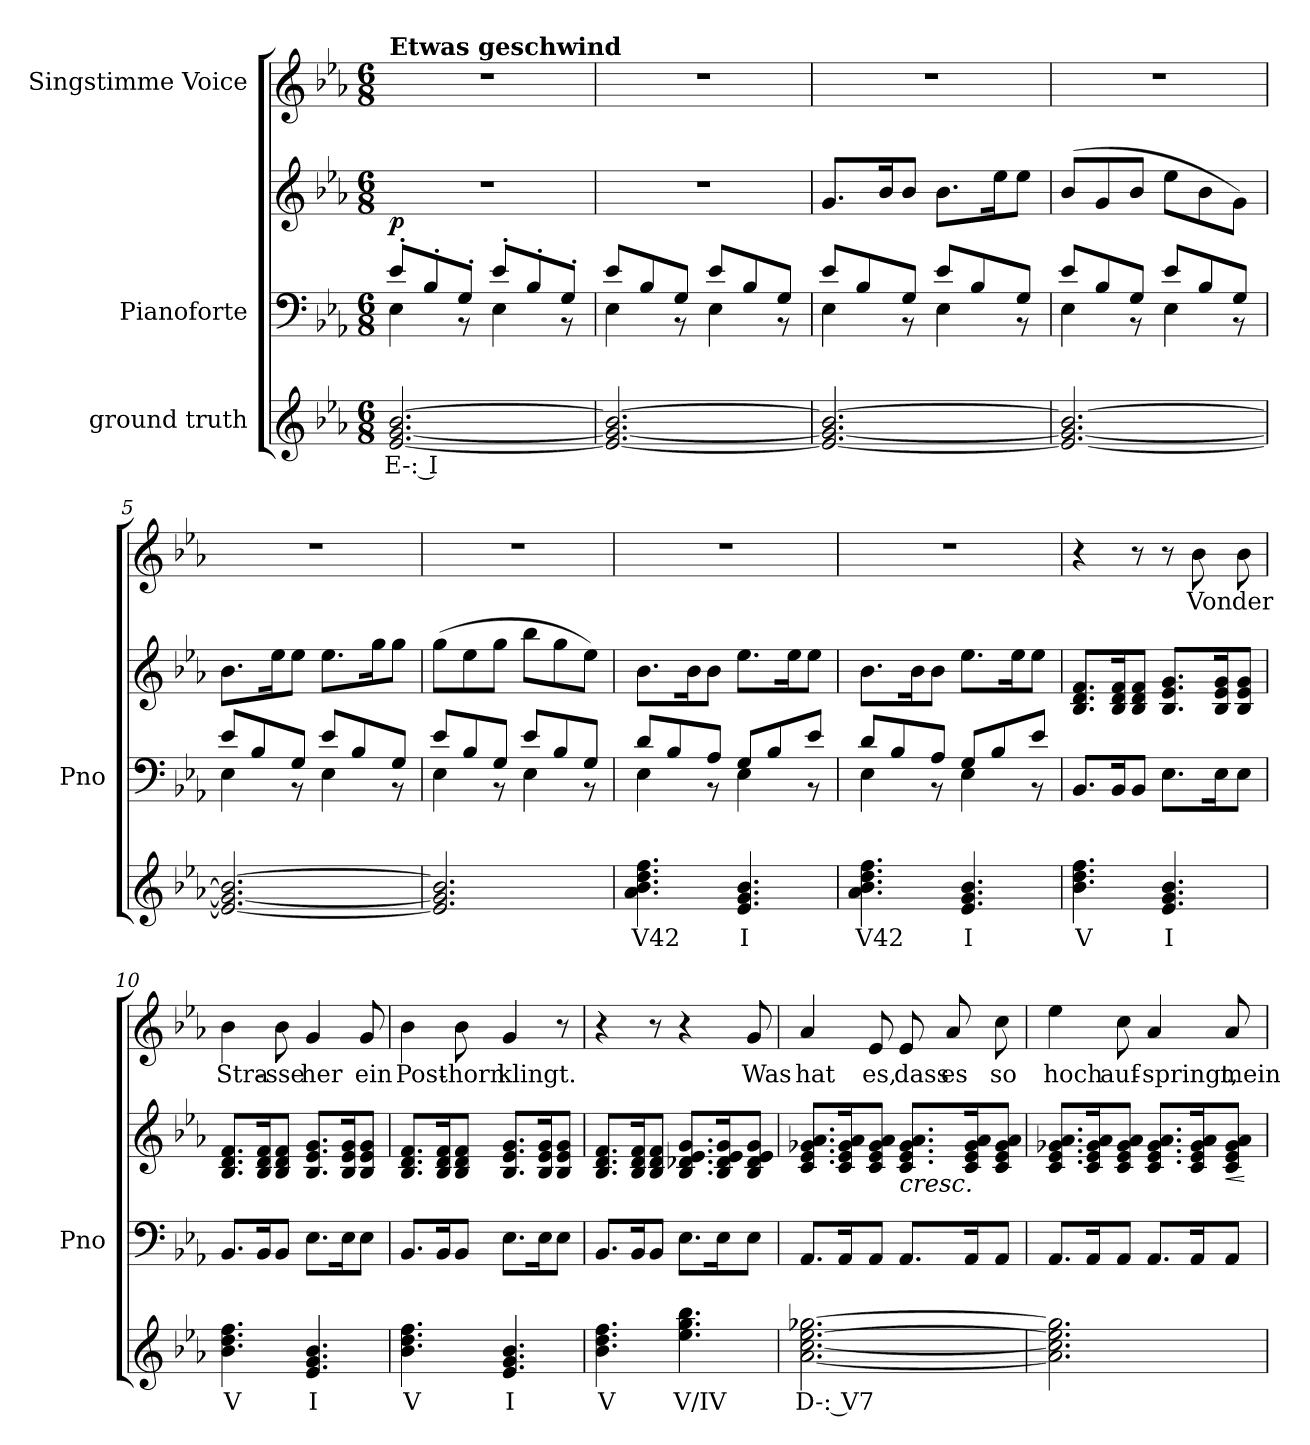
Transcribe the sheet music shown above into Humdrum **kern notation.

**kern	**text	**kern	**kern	**dynam	**kern	**text
*part3	*part3	*part2	*part2	*part2	*part1	*part1
*staff4	*staff4	*staff3	*staff2	*staff2/3	*staff1	*staff1
*I"ground truth	*	*I"Pianoforte	*	*	*I"Singstimme Voice	*
*	*	*I'Pno	*	*	*	*
*	*	*clefF4	*clefG2	*	*clefG2	*
*k[b-e-a-]	*	*k[b-e-a-]	*k[b-e-a-]	*	*k[b-e-a-]	*
*M6/8	*	*M6/8	*M6/8	*	*M6/8	*
=1	=1	=1	=1	=1	=1	=1
*	*	*^	*	*	*	*
!	!	!	!	!	!	!LO:TX:B:t=Etwas geschwind	!
!	!	!	!	!	!LO:DY:b	!	!
[2.e- [2.g [2.b-	E-: I	8e-'/L	4E-\	2.r	p	2.r	.
.	.	8B-'/	.	.	.	.	.
.	.	8G'/J	8r	.	.	.	.
.	.	8e-'/L	4E-\	.	.	.	.
.	.	8B-'/	.	.	.	.	.
.	.	8G'/J	8r	.	.	.	.
=2	=2	=2	=2	=2	=2	=2	=2
2.e-_ 2.g_ 2.b-_	.	8e-/L	4E-\	2.r	.	2.r	.
.	.	8B-/	.	.	.	.	.
.	.	8G/J	8r	.	.	.	.
.	.	8e-/L	4E-\	.	.	.	.
.	.	8B-/	.	.	.	.	.
.	.	8G/J	8r	.	.	.	.
=3	=3	=3	=3	=3	=3	=3	=3
2.e-_ 2.g_ 2.b-_	.	8e-/L	4E-\	8.g/L	.	2.r	.
.	.	8B-/	.	.	.	.	.
.	.	.	.	16b-/K	.	.	.
.	.	8G/J	8r	8b-/J	.	.	.
.	.	8e-/L	4E-\	8.b-\L	.	.	.
.	.	8B-/	.	.	.	.	.
.	.	.	.	16ee-\K	.	.	.
.	.	8G/J	8r	8ee-\J	.	.	.
=4	=4	=4	=4	=4	=4	=4	=4
2.e-_ 2.g_ 2.b-_	.	8e-/L	4E-\	(>8b-/L	.	2.r	.
.	.	8B-/	.	8g/	.	.	.
.	.	8G/J	8r	8b-/J	.	.	.
.	.	8e-/L	4E-\	8ee-\L	.	.	.
.	.	8B-/	.	8b-\	.	.	.
.	.	8G/J	8r	8g\J)	.	.	.
=5	=5	=5	=5	=5	=5	=5	=5
2.e-_ 2.g_ 2.b-_	.	8e-/L	4E-\	8.b-\L	.	2.r	.
.	.	8B-/	.	.	.	.	.
.	.	.	.	16ee-\K	.	.	.
.	.	8G/J	8r	8ee-\J	.	.	.
.	.	8e-/L	4E-\	8.ee-\L	.	.	.
.	.	8B-/	.	.	.	.	.
.	.	.	.	16gg\K	.	.	.
.	.	8G/J	8r	8gg\J	.	.	.
=6	=6	=6	=6	=6	=6	=6	=6
2.e-] 2.g] 2.b-]	.	8e-/L	4E-\	(>8gg\L	.	2.r	.
.	.	8B-/	.	8ee-\	.	.	.
.	.	8G/J	8r	8gg\J	.	.	.
.	.	8e-/L	4E-\	8bb-\L	.	.	.
.	.	8B-/	.	8gg\	.	.	.
.	.	8G/J	8r	8ee-\J)	.	.	.
=7	=7	=7	=7	=7	=7	=7	=7
4.a- 4.b- 4.dd 4.ff	V42	8d/L	4E-\	8.b-\L	.	2.r	.
.	.	8B-/	.	.	.	.	.
.	.	.	.	16b-\K	.	.	.
.	.	8A-/J	8r	8b-\J	.	.	.
4.e- 4.g 4.b-	I	8G/L	4E-\	8.ee-\L	.	.	.
.	.	8B-/	.	.	.	.	.
.	.	.	.	16ee-\K	.	.	.
.	.	8e-/J	8r	8ee-\J	.	.	.
=8	=8	=8	=8	=8	=8	=8	=8
4.a- 4.b- 4.dd 4.ff	V42	8d/L	4E-\	8.b-\L	.	2.r	.
.	.	8B-/	.	.	.	.	.
.	.	.	.	16b-\K	.	.	.
.	.	8A-/J	8r	8b-\J	.	.	.
4.e- 4.g 4.b-	I	8G/L	4E-\	8.ee-\L	.	.	.
.	.	8B-/	.	.	.	.	.
.	.	.	.	16ee-\K	.	.	.
.	.	8e-/J	8r	8ee-\J	.	.	.
*	*	*v	*v	*	*	*	*
=9	=9	=9	=9	=9	=9	=9
4.b- 4.dd 4.ff	V	8.BB-/L	8.B-/ 8.d/ 8.f/L	.	4r	.
.	.	16BB-/K	16B-/ 16d/ 16f/K	.	.	.
.	.	8BB-/J	8B-/ 8d/ 8f/J	.	8r	.
4.e- 4.g 4.b-	I	8.E-\L	8.B-/ 8.e-/ 8.g/L	.	8r	.
!	!	!	!	!	!	!LO:LY:b
.	.	.	.	.	8b-\	Von
.	.	16E-\K	16B-/ 16e-/ 16g/K	.	.	.
!	!	!	!	!	!	!LO:LY:b
.	.	8E-\J	8B-/ 8e-/ 8g/J	.	8b-\	der
=10	=10	=10	=10	=10	=10	=10
!	!	!	!	!	!	!LO:LY:b
4.b- 4.dd 4.ff	V	8.BB-/L	8.B-/ 8.d/ 8.f/L	.	4b-\	Stra-
.	.	16BB-/K	16B-/ 16d/ 16f/K	.	.	.
!	!	!	!	!	!	!LO:LY:b
.	.	8BB-/J	8B-/ 8d/ 8f/J	.	8b-\	-sse
!	!	!	!	!	!	!LO:LY:b
4.e- 4.g 4.b-	I	8.E-\L	8.B-/ 8.e-/ 8.g/L	.	4g/	her
.	.	16E-\K	16B-/ 16e-/ 16g/K	.	.	.
!	!	!	!	!	!	!LO:LY:b
.	.	8E-\J	8B-/ 8e-/ 8g/J	.	8g/	ein
=11	=11	=11	=11	=11	=11	=11
!	!	!	!	!	!	!LO:LY:b
4.b- 4.dd 4.ff	V	8.BB-/L	8.B-/ 8.d/ 8.f/L	.	4b-\	Post-
.	.	16BB-/K	16B-/ 16d/ 16f/K	.	.	.
!	!	!	!	!	!	!LO:LY:b
.	.	8BB-/J	8B-/ 8d/ 8f/J	.	8b-\	-horn
!	!	!	!	!	!	!LO:LY:b
4.e- 4.g 4.b-	I	8.E-\L	8.B-/ 8.e-/ 8.g/L	.	4g/	klingt.
.	.	16E-\K	16B-/ 16e-/ 16g/K	.	.	.
.	.	8E-\J	8B-/ 8e-/ 8g/J	.	8r	.
=12	=12	=12	=12	=12	=12	=12
4.b- 4.dd 4.ff	V	8.BB-/L	8.B-/ 8.d/ 8.f/L	.	4r	.
.	.	16BB-/K	16B-/ 16d/ 16f/K	.	.	.
.	.	8BB-/J	8B-/ 8d/ 8f/J	.	8r	.
4.ee- 4.gg 4.bb-	V/IV	8.E-\L	8.B-/ 8.d-X/ 8.e-/ 8.g/L	.	4r	.
.	.	16E-\K	16B-/ 16d-/ 16e-/ 16g/K	.	.	.
!	!	!	!	!	!	!LO:LY:b
.	.	8E-\J	8B-/ 8d-/ 8e-/ 8g/J	.	8g/	Was
=13	=13	=13	=13	=13	=13	=13
!	!	!	!	!	!	!LO:LY:b
[2.a- [2.cc [2.ee- [2.gg-X	D-: V7	8.AA-/L	8.c/ 8.e-/ 8.g-X/ 8.a-/L	.	4a-/	hat
.	.	16AA-/K	16c/ 16e-/ 16g-/ 16a-/K	.	.	.
!	!	!	!	!	!	!LO:LY:b
.	.	8AA-/J	8c/ 8e-/ 8g-/ 8a-/J	.	8e-/	es,
!	!	!	!LO:TX:b:i:t=cresc.	!	!	!
!	!	!	!	!	!	!LO:LY:b
.	.	8.AA-/L	8.c/ 8.e-/ 8.g-/ 8.a-/L	.	8e-/	dass
!	!	!	!	!	!	!LO:LY:b
.	.	.	.	.	8a-/	es
.	.	16AA-/K	16c/ 16e-/ 16g-/ 16a-/K	.	.	.
!	!	!	!	!	!	!LO:LY:b
.	.	8AA-/J	8c/ 8e-/ 8g-/ 8a-/J	.	8cc\	so
=14	=14	=14	=14	=14	=14	=14
!	!	!	!	!	!	!LO:LY:b
2.a-] 2.cc] 2.ee-] 2.gg-]	.	8.AA-/L	8.c/ 8.e-/ 8.g-X/ 8.a-/L	.	4ee-\	hoch
.	.	16AA-/K	16c/ 16e-/ 16g-/ 16a-/K	.	.	.
!	!	!	!	!	!	!LO:LY:b
.	.	8AA-/J	8c/ 8e-/ 8g-/ 8a-/J	.	8cc\	auf-
!	!	!	!	!	!	!LO:LY:b
.	.	8.AA-/L	8.c/ 8.e-/ 8.g-/ 8.a-/L	.	4a-/	-springt,
.	.	16AA-/K	16c/ 16e-/ 16g-/ 16a-/K	.	.	.
!	!	!	!	!LO:HP:b	!	!
!	!	!	!	!	!	!LO:LY:b
.	.	8AA-/J	8c/ 8e-/ 8g-/ 8a-/J	<	8a-/	mein
.	.	.	.	[	.	.
=	=	=	=	=	=	=
*-	*-	*-	*-	*-	*-	*-
